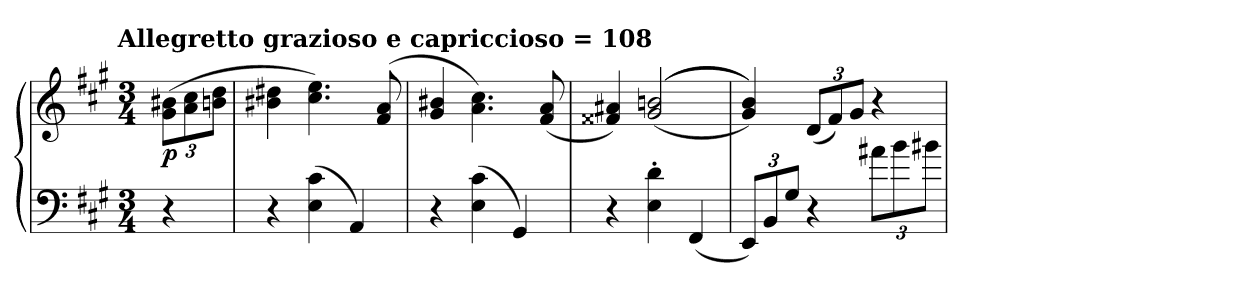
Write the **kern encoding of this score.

**kern	**kern	**dynam
*part1	*part1	*part1
*staff2	*staff1	*staff1/2
*clefF4	*clefG2	*
*k[f#c#g#]	*k[f#c#g#]	*
!!LO:TX:omd:t=Allegretto grazioso e capriccioso   = 108
*M3/4	*M3/4	*
*MM108	*MM108	*
*	*Xbrackettup	*
=	=	=
!	!	!LO:DY:b
4r	(>12g#\ 12b#X\L	p
.	12a\ 12cc#\	.
.	12bn\ 12dd\J	.
=1	=1	=1
4r	4b#X\ 4dd#X\	.
(>4E\ 4c#\	4.cc#\ 4.ee\)	.
4AA/)	.	.
.	(<8f#/ 8a/	.
=2	=2	=2
4r	4g#/ 4b#X/	.
(>4E\ 4c#\	4.a\ 4.cc#\)	.
4GG#/)	.	.
.	(<8f#/ 8a/	.
=3	=3	=3
4r	4f##X/ 4a#X/)	.
4E'\ 4d'\	(<(<(<2g#/ 2bn/	.
(<4FF#/	.	.
=4	=4	=4
*Xbrackettup	*	*
12EE/L)	4g#/ 4b/)))	.
12BB/	.	.
12G#/J	.	.
4r	(<12d/L	.
.	12f#/)	.
.	12g#/J	.
12a#X/L	4r	.
12b\	.	.
12b#X\J	.	.
=	=	=
*-	*-	*-
